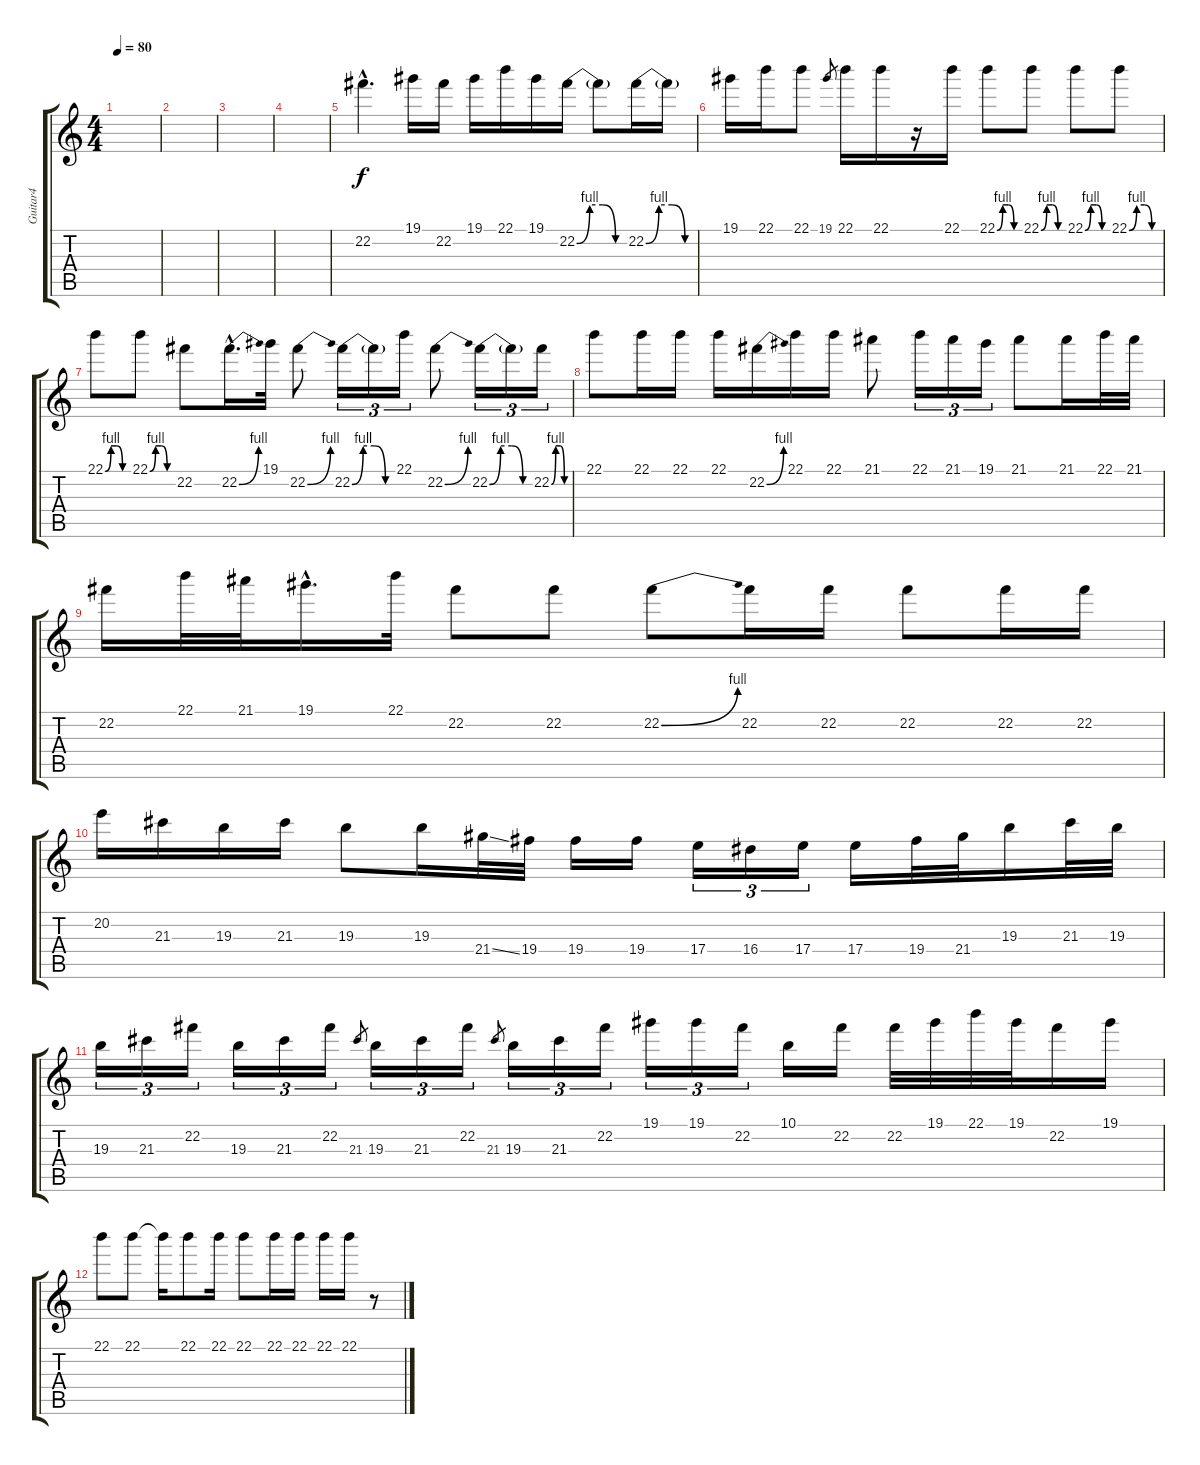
\track ("Guitar4" "Guitar4") {instrument overdrivenguitar}
\staff {score tabs}
\tuning (Db4 Ab3 E3 B2 Gb2 Db2) {hide}
\ts (4 4)
\tempo 80
\clef g2
\ks c
|
|
|
|
22.2{hac}.4{d} 19.1.16 22.2.16 19.1.16 22.1.16 19.1.16 22.2{be (custom 0 0 15 4 30 4 45 0 60 0)}.16 22.2{t}.8 22.2{be (custom 0 0 15 4 30 4 45 0 60 0)}.16 22.2{t}.16 |
19.1.16 22.1.16 22.1.8 19.1.8{gr} 22.1.16 22.1.16 r.16 22.1.16 22.1{be (custom 0 0 15 4 30 4 45 0 60 0)}.8 22.1{be (custom 0 0 15 4 30 4 45 0 60 0)}.8 22.1{be (custom 0 0 15 4 30 4 45 0 60 0)}.8 22.1{be (custom 0 0 15 4 30 4 45 0 60 0)}.8 |
22.1{be (custom 0 0 15 4 30 4 45 0 60 0)}.8 22.1{be (custom 0 0 15 4 30 4 45 0 60 0)}.8 22.2.8 22.2{be (bend 0 0 60 4) hac}.16{d} 19.1.32 22.2{be (bend 0 0 60 4)}.8 22.2{be (custom 0 0 15 4 30 4 45 0 60 0)}.16{tu (3 2)} 22.2{t}.16{tu (3 2)} 22.1.16{tu (3 2)} 22.2{be (bend 0 0 60 4)}.8 22.2{be (custom 0 0 15 4 30 4 45 0 60 0)}.16{tu (3 2)} 22.2{t}.16{tu (3 2)} 22.2{be (custom 0 0 15 4 30 4 45 0 60 0)}.16{tu (3 2)} |
22.1.8 22.1.16 22.1.16 22.1.16 22.2{be (bend 0 0 60 4)}.16 22.1.16 22.1.16 21.1.8 22.1.16{tu (3 2)} 21.1.16{tu (3 2)} 19.1.16{tu (3 2)} 21.1.8 21.1.16 22.1.32 21.1.32 |
22.2.16 22.1.32 21.1.32 19.1{hac}.16{d} 22.1.32 22.2.8 22.2.8 22.2{be (bend 0 0 60 4)}.8 22.2.16 22.2.16 22.2.8 22.2.16 22.2.16 |
20.2.16 21.3.16 19.3.16 21.3.16 19.3.8 19.3.16 21.4{ss}.32 19.4.32 19.4.16 19.4.16 17.4.16{tu (3 2)} 16.4.16{tu (3 2)} 17.4.16{tu (3 2)} 17.4.16 19.4.32 21.4.32 19.3.16 21.3.32 19.3.32 |
19.3.16{tu (3 2)} 21.3.16{tu (3 2)} 22.2.16{tu (3 2)} 19.3.16{tu (3 2)} 21.3.16{tu (3 2)} 22.2.16{tu (3 2)} 21.3.8{gr} 19.3.16{tu (3 2)} 21.3.16{tu (3 2)} 22.2.16{tu (3 2)} 21.3.8{gr} 19.3.16{tu (3 2)} 21.3.16{tu (3 2)} 22.2.16{tu (3 2)} 19.1.16{tu (3 2)} 19.1.16{tu (3 2)} 22.2.16{tu (3 2)} 10.1.16 22.2.16 22.2.32 19.1.32 22.1.32 19.1.32 22.2.16 19.1.16 |
22.1.8 22.1.8 22.1{t}.16 22.1.8 22.1.16 22.1.8 22.1.16 22.1.16 22.1.16 22.1.16 r.8
